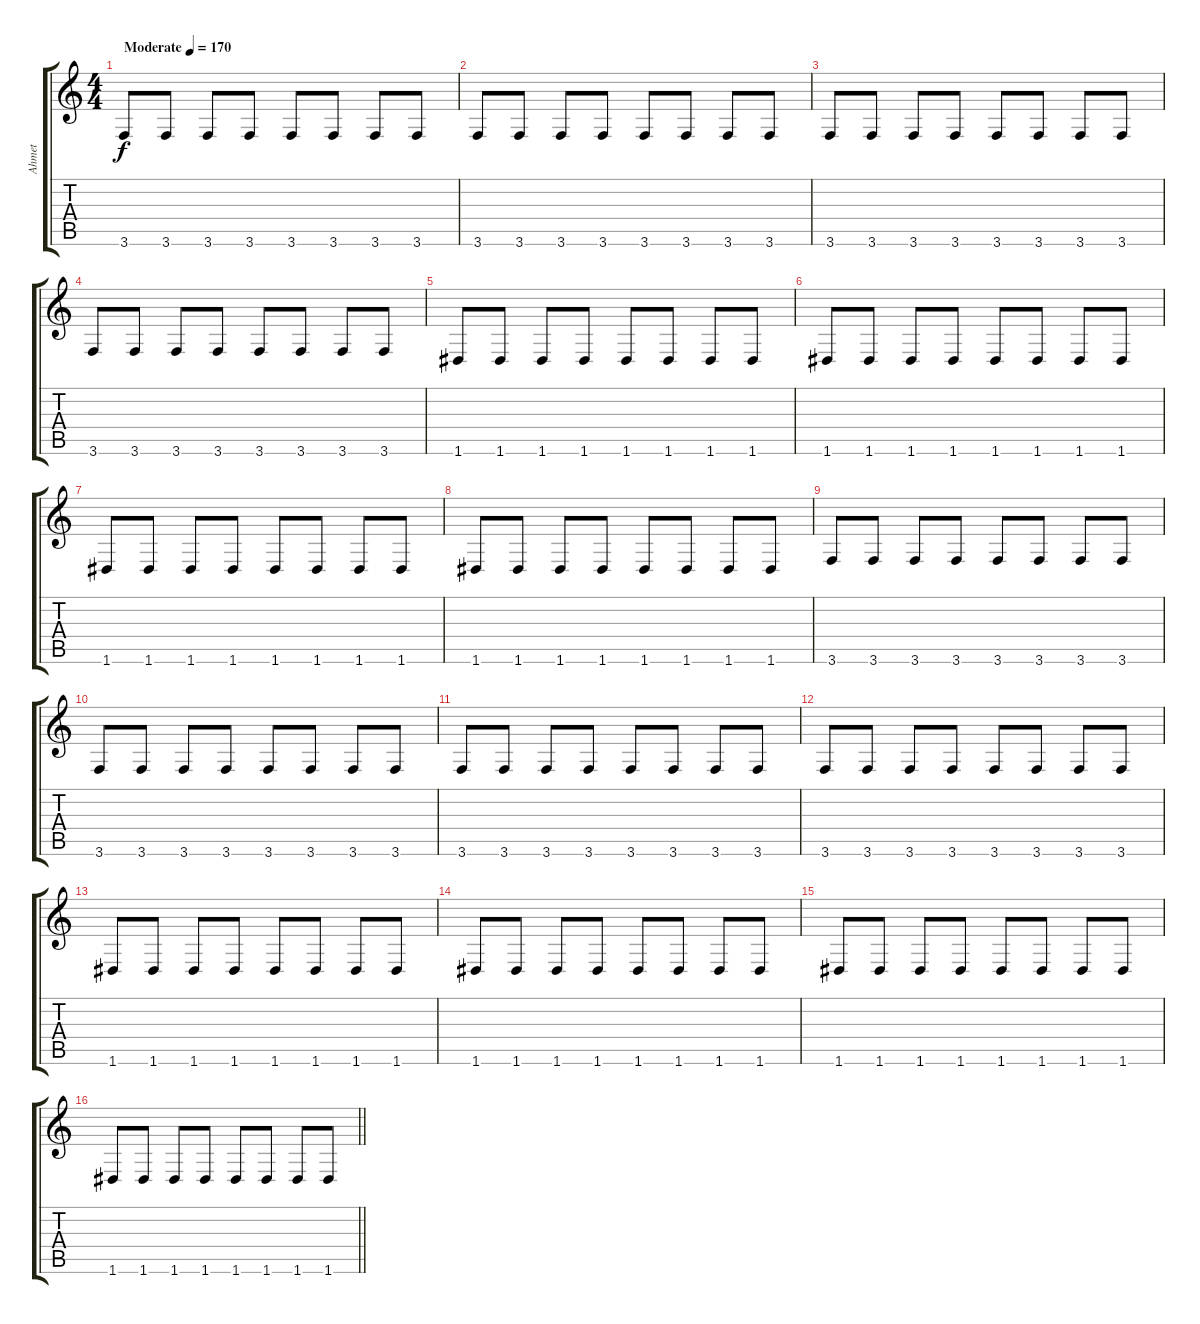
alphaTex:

\track ("Ahmet" "Ahmet") {instrument distortionguitar}
\staff {score tabs}
\tuning (D4 A3 F3 C3 G2 D2) {hide}
\ts (4 4)
\section ("" "")
\tempo (170 "Moderate")
\clef g2
\ks c
3.6.8{dy f instrument distortionguitar} 3.6.8 3.6.8 3.6.8 3.6.8 3.6.8 3.6.8 3.6.8 |
3.6.8 3.6.8 3.6.8 3.6.8 3.6.8 3.6.8 3.6.8 3.6.8 |
3.6.8 3.6.8 3.6.8 3.6.8 3.6.8 3.6.8 3.6.8 3.6.8 |
3.6.8 3.6.8 3.6.8 3.6.8 3.6.8 3.6.8 3.6.8 3.6.8 |
1.6.8 1.6.8 1.6.8 1.6.8 1.6.8 1.6.8 1.6.8 1.6.8 |
1.6.8 1.6.8 1.6.8 1.6.8 1.6.8 1.6.8 1.6.8 1.6.8 |
1.6.8 1.6.8 1.6.8 1.6.8 1.6.8 1.6.8 1.6.8 1.6.8 |
1.6.8 1.6.8 1.6.8 1.6.8 1.6.8 1.6.8 1.6.8 1.6.8 |
3.6.8 3.6.8 3.6.8 3.6.8 3.6.8 3.6.8 3.6.8 3.6.8 |
3.6.8 3.6.8 3.6.8 3.6.8 3.6.8 3.6.8 3.6.8 3.6.8 |
3.6.8 3.6.8 3.6.8 3.6.8 3.6.8 3.6.8 3.6.8 3.6.8 |
3.6.8 3.6.8 3.6.8 3.6.8 3.6.8 3.6.8 3.6.8 3.6.8 |
1.6.8 1.6.8 1.6.8 1.6.8 1.6.8 1.6.8 1.6.8 1.6.8 |
1.6.8 1.6.8 1.6.8 1.6.8 1.6.8 1.6.8 1.6.8 1.6.8 |
1.6.8 1.6.8 1.6.8 1.6.8 1.6.8 1.6.8 1.6.8 1.6.8 |
\barLineRight lightlight
1.6.8 1.6.8 1.6.8 1.6.8 1.6.8 1.6.8 1.6.8 1.6.8
